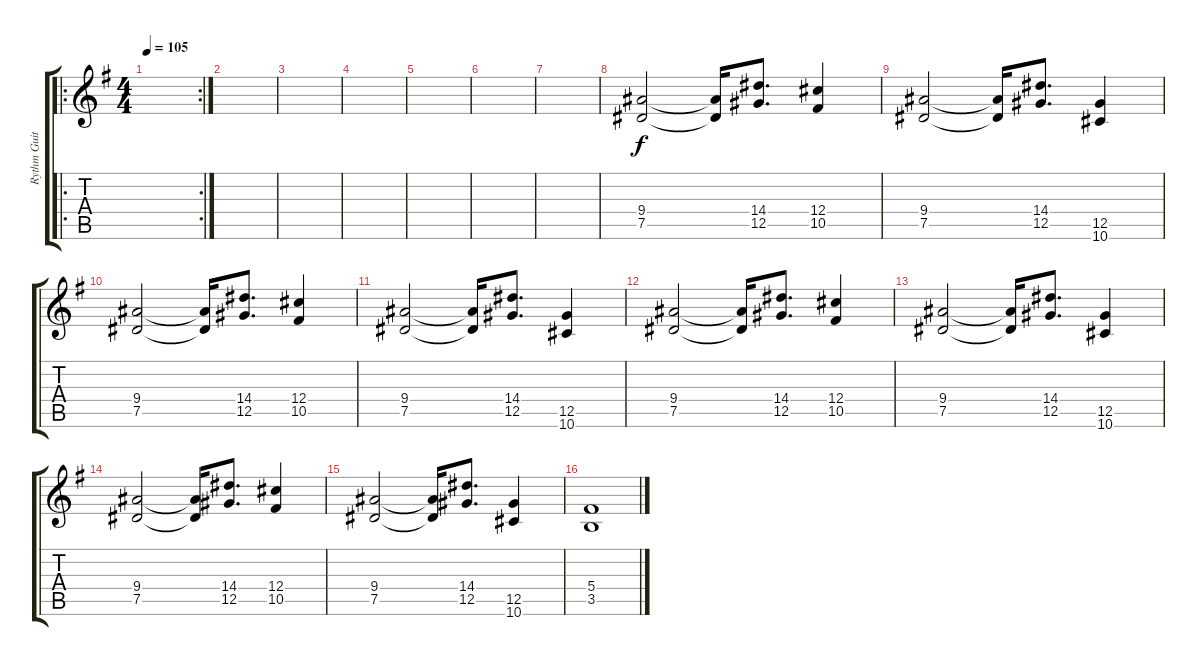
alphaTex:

\track ("Rythm Guitar (Solo)" "Rythm Guit") {instrument overdrivenguitar}
\staff {score tabs}
\tuning (Eb4 Bb3 Gb3 Db3 Ab2 Eb2) {hide}
\ro
\rc 2
\ts (4 4)
\tempo 105
\clef g2
\ks g
|
|
|
|
|
|
|
(9.4 7.5).2 (9.4{t} 7.5{t}).16 (14.4 12.5).8{d} (12.4 10.5).4 |
(9.4 7.5).2 (9.4{t} 7.5{t}).16 (14.4 12.5).8{d} (12.5 10.6).4 |
(9.4 7.5).2 (9.4{t} 7.5{t}).16 (14.4 12.5).8{d} (12.4 10.5).4 |
(9.4 7.5).2 (9.4{t} 7.5{t}).16 (14.4 12.5).8{d} (12.5 10.6).4 |
(9.4 7.5).2 (9.4{t} 7.5{t}).16 (14.4 12.5).8{d} (12.4 10.5).4 |
(9.4 7.5).2 (9.4{t} 7.5{t}).16 (14.4 12.5).8{d} (12.5 10.6).4 |
(9.4 7.5).2 (9.4{t} 7.5{t}).16 (14.4 12.5).8{d} (12.4 10.5).4 |
(9.4 7.5).2 (9.4{t} 7.5{t}).16 (14.4 12.5).8{d} (12.5 10.6).4 |
(5.4 3.5).1
